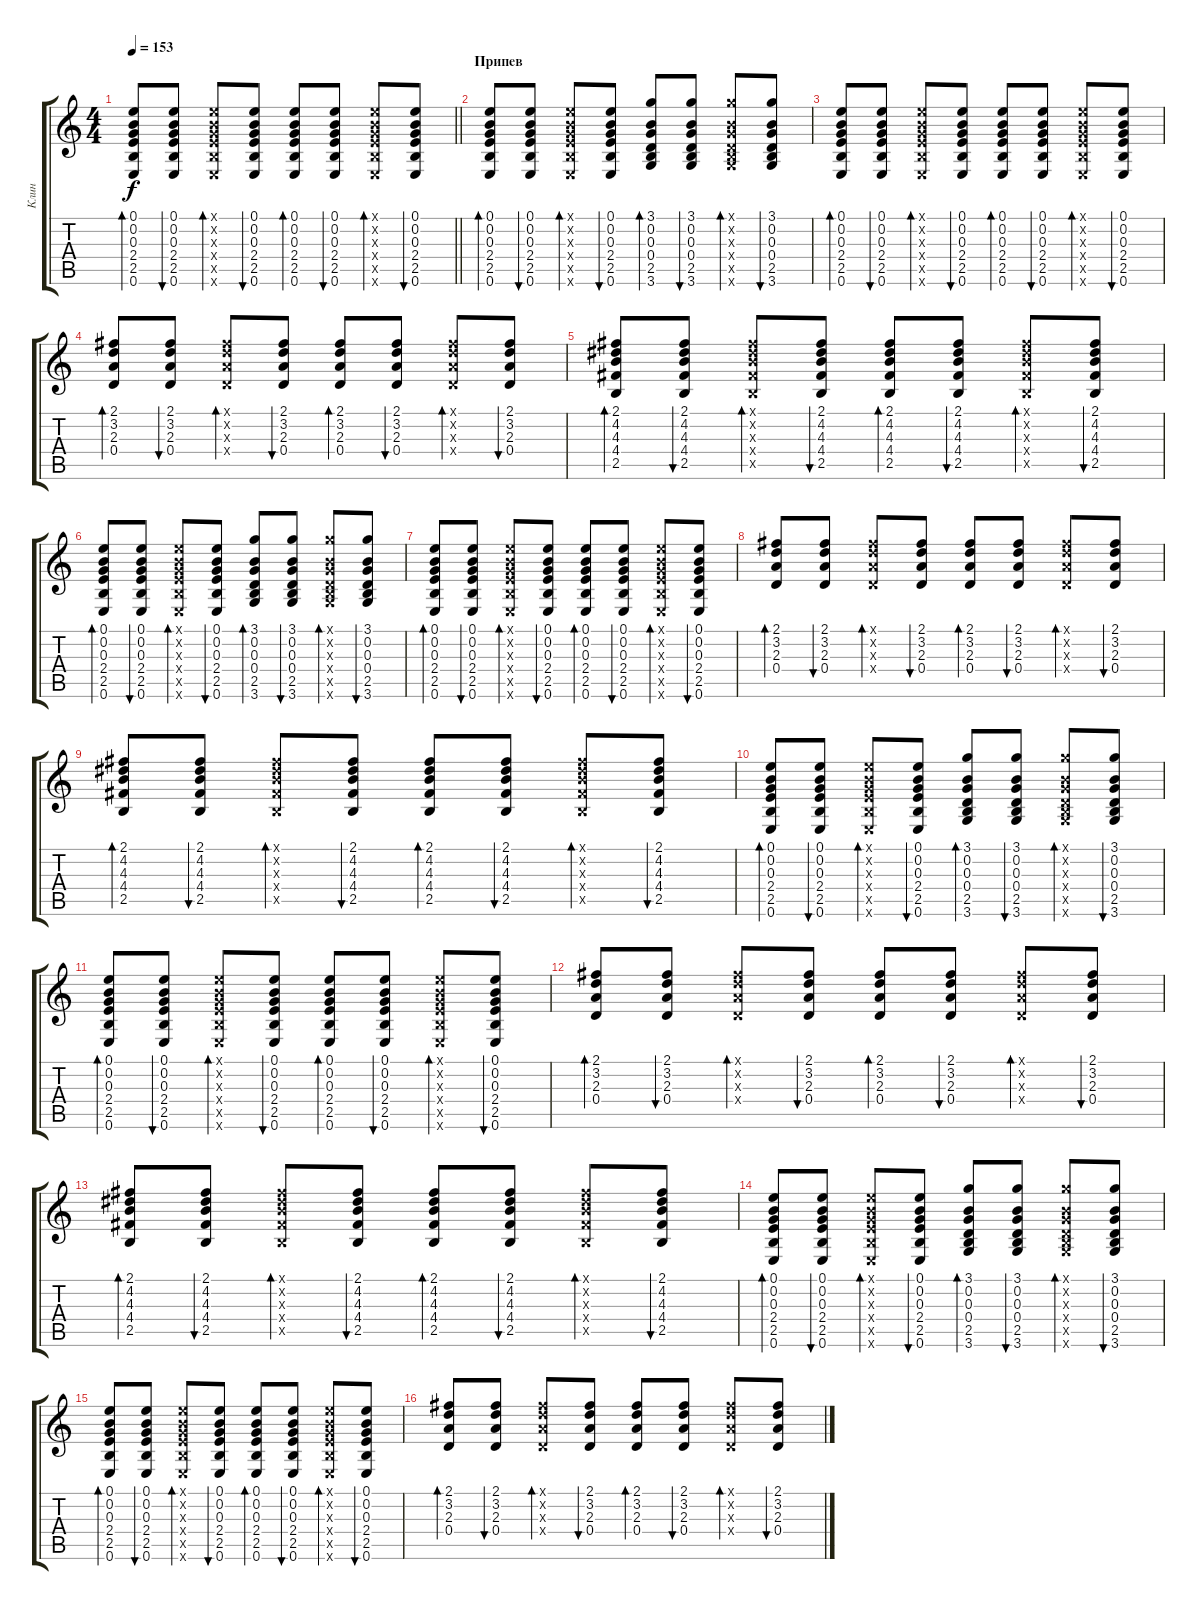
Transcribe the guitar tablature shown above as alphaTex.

\track ("Клин" "Клин") {instrument electricguitarclean}
\staff {score tabs}
\tuning (E4 B3 G3 D3 A2 E2) {hide}
\ts (4 4)
\tempo 153
\clef g2
\barLineRight lightlight
\ks c
(0.1 0.2 0.3 2.4 2.5 0.6).8{bd 30 dy f} (0.1 0.2 0.3 2.4 2.5 0.6).8{bu 30} (0.1{x} 0.2{x} 0.3{x} 2.4{x} 2.5{x} 0.6{x}).8{bd 30} (0.1 0.2 0.3 2.4 2.5 0.6).8{bu 30} (0.1 0.2 0.3 2.4 2.5 0.6).8{bd 30} (0.1 0.2 0.3 2.4 2.5 0.6).8{bu 30} (0.1{x} 0.2{x} 0.3{x} 2.4{x} 2.5{x} 0.6{x}).8{bd 30} (0.1 0.2 0.3 2.4 2.5 0.6).8{bu 30} |
\section ("" "Припев")
(0.1 0.2 0.3 2.4 2.5 0.6).8{bd 30} (0.1 0.2 0.3 2.4 2.5 0.6).8{bu 30} (0.1{x} 0.2{x} 0.3{x} 2.4{x} 2.5{x} 0.6{x}).8{bd 30} (0.1 0.2 0.3 2.4 2.5 0.6).8{bu 30} (3.1 0.2 0.3 0.4 2.5 3.6).8{bd 30} (3.1 0.2 0.3 0.4 2.5 3.6).8{bu 30} (3.1{x} 0.2{x} 0.3{x} 0.4{x} 2.5{x} 3.6{x}).8{bd 30} (3.1 0.2 0.3 0.4 2.5 3.6).8{bu 30} |
(0.1 0.2 0.3 2.4 2.5 0.6).8{bd 30} (0.1 0.2 0.3 2.4 2.5 0.6).8{bu 30} (0.1{x} 0.2{x} 0.3{x} 2.4{x} 2.5{x} 0.6{x}).8{bd 30} (0.1 0.2 0.3 2.4 2.5 0.6).8{bu 30} (0.1 0.2 0.3 2.4 2.5 0.6).8{bd 30} (0.1 0.2 0.3 2.4 2.5 0.6).8{bu 30} (0.1{x} 0.2{x} 0.3{x} 2.4{x} 2.5{x} 0.6{x}).8{bd 30} (0.1 0.2 0.3 2.4 2.5 0.6).8{bu 30} |
(2.1 3.2 2.3 0.4).8{bd 30} (2.1 3.2 2.3 0.4).8{bu 30} (2.1{x} 3.2{x} 2.3{x} 0.4{x}).8{bd 30} (2.1 3.2 2.3 0.4).8{bu 30} (2.1 3.2 2.3 0.4).8{bd 30} (2.1 3.2 2.3 0.4).8{bu 30} (2.1{x} 3.2{x} 2.3{x} 0.4{x}).8{bd 30} (2.1 3.2 2.3 0.4).8{bu 30} |
(2.1 4.2 4.3 4.4 2.5).8{bd 30} (2.1 4.2 4.3 4.4 2.5).8{bu 30} (2.1{x} 4.2{x} 4.3{x} 4.4{x} 2.5{x}).8{bd 30} (2.1 4.2 4.3 4.4 2.5).8{bu 30} (2.1 4.2 4.3 4.4 2.5).8{bd 30} (2.1 4.2 4.3 4.4 2.5).8{bu 30} (2.1{x} 4.2{x} 4.3{x} 4.4{x} 2.5{x}).8{bd 30} (2.1 4.2 4.3 4.4 2.5).8{bu 30} |
(0.1 0.2 0.3 2.4 2.5 0.6).8{bd 30} (0.1 0.2 0.3 2.4 2.5 0.6).8{bu 30} (0.1{x} 0.2{x} 0.3{x} 2.4{x} 2.5{x} 0.6{x}).8{bd 30} (0.1 0.2 0.3 2.4 2.5 0.6).8{bu 30} (3.1 0.2 0.3 0.4 2.5 3.6).8{bd 30} (3.1 0.2 0.3 0.4 2.5 3.6).8{bu 30} (3.1{x} 0.2{x} 0.3{x} 0.4{x} 2.5{x} 3.6{x}).8{bd 30} (3.1 0.2 0.3 0.4 2.5 3.6).8{bu 30} |
(0.1 0.2 0.3 2.4 2.5 0.6).8{bd 30} (0.1 0.2 0.3 2.4 2.5 0.6).8{bu 30} (0.1{x} 0.2{x} 0.3{x} 2.4{x} 2.5{x} 0.6{x}).8{bd 30} (0.1 0.2 0.3 2.4 2.5 0.6).8{bu 30} (0.1 0.2 0.3 2.4 2.5 0.6).8{bd 30} (0.1 0.2 0.3 2.4 2.5 0.6).8{bu 30} (0.1{x} 0.2{x} 0.3{x} 2.4{x} 2.5{x} 0.6{x}).8{bd 30} (0.1 0.2 0.3 2.4 2.5 0.6).8{bu 30} |
(2.1 3.2 2.3 0.4).8{bd 30} (2.1 3.2 2.3 0.4).8{bu 30} (2.1{x} 3.2{x} 2.3{x} 0.4{x}).8{bd 30} (2.1 3.2 2.3 0.4).8{bu 30} (2.1 3.2 2.3 0.4).8{bd 30} (2.1 3.2 2.3 0.4).8{bu 30} (2.1{x} 3.2{x} 2.3{x} 0.4{x}).8{bd 30} (2.1 3.2 2.3 0.4).8{bu 30} |
(2.1 4.2 4.3 4.4 2.5).8{bd 30} (2.1 4.2 4.3 4.4 2.5).8{bu 30} (2.1{x} 4.2{x} 4.3{x} 4.4{x} 2.5{x}).8{bd 30} (2.1 4.2 4.3 4.4 2.5).8{bu 30} (2.1 4.2 4.3 4.4 2.5).8{bd 30} (2.1 4.2 4.3 4.4 2.5).8{bu 30} (2.1{x} 4.2{x} 4.3{x} 4.4{x} 2.5{x}).8{bd 30} (2.1 4.2 4.3 4.4 2.5).8{bu 30} |
(0.1 0.2 0.3 2.4 2.5 0.6).8{bd 30} (0.1 0.2 0.3 2.4 2.5 0.6).8{bu 30} (0.1{x} 0.2{x} 0.3{x} 2.4{x} 2.5{x} 0.6{x}).8{bd 30} (0.1 0.2 0.3 2.4 2.5 0.6).8{bu 30} (3.1 0.2 0.3 0.4 2.5 3.6).8{bd 30} (3.1 0.2 0.3 0.4 2.5 3.6).8{bu 30} (3.1{x} 0.2{x} 0.3{x} 0.4{x} 2.5{x} 3.6{x}).8{bd 30} (3.1 0.2 0.3 0.4 2.5 3.6).8{bu 30} |
(0.1 0.2 0.3 2.4 2.5 0.6).8{bd 30} (0.1 0.2 0.3 2.4 2.5 0.6).8{bu 30} (0.1{x} 0.2{x} 0.3{x} 2.4{x} 2.5{x} 0.6{x}).8{bd 30} (0.1 0.2 0.3 2.4 2.5 0.6).8{bu 30} (0.1 0.2 0.3 2.4 2.5 0.6).8{bd 30} (0.1 0.2 0.3 2.4 2.5 0.6).8{bu 30} (0.1{x} 0.2{x} 0.3{x} 2.4{x} 2.5{x} 0.6{x}).8{bd 30} (0.1 0.2 0.3 2.4 2.5 0.6).8{bu 30} |
(2.1 3.2 2.3 0.4).8{bd 30} (2.1 3.2 2.3 0.4).8{bu 30} (2.1{x} 3.2{x} 2.3{x} 0.4{x}).8{bd 30} (2.1 3.2 2.3 0.4).8{bu 30} (2.1 3.2 2.3 0.4).8{bd 30} (2.1 3.2 2.3 0.4).8{bu 30} (2.1{x} 3.2{x} 2.3{x} 0.4{x}).8{bd 30} (2.1 3.2 2.3 0.4).8{bu 30} |
(2.1 4.2 4.3 4.4 2.5).8{bd 30} (2.1 4.2 4.3 4.4 2.5).8{bu 30} (2.1{x} 4.2{x} 4.3{x} 4.4{x} 2.5{x}).8{bd 30} (2.1 4.2 4.3 4.4 2.5).8{bu 30} (2.1 4.2 4.3 4.4 2.5).8{bd 30} (2.1 4.2 4.3 4.4 2.5).8{bu 30} (2.1{x} 4.2{x} 4.3{x} 4.4{x} 2.5{x}).8{bd 30} (2.1 4.2 4.3 4.4 2.5).8{bu 30} |
(0.1 0.2 0.3 2.4 2.5 0.6).8{bd 30} (0.1 0.2 0.3 2.4 2.5 0.6).8{bu 30} (0.1{x} 0.2{x} 0.3{x} 2.4{x} 2.5{x} 0.6{x}).8{bd 30} (0.1 0.2 0.3 2.4 2.5 0.6).8{bu 30} (3.1 0.2 0.3 0.4 2.5 3.6).8{bd 30} (3.1 0.2 0.3 0.4 2.5 3.6).8{bu 30} (3.1{x} 0.2{x} 0.3{x} 0.4{x} 2.5{x} 3.6{x}).8{bd 30} (3.1 0.2 0.3 0.4 2.5 3.6).8{bu 30} |
(0.1 0.2 0.3 2.4 2.5 0.6).8{bd 30} (0.1 0.2 0.3 2.4 2.5 0.6).8{bu 30} (0.1{x} 0.2{x} 0.3{x} 2.4{x} 2.5{x} 0.6{x}).8{bd 30} (0.1 0.2 0.3 2.4 2.5 0.6).8{bu 30} (0.1 0.2 0.3 2.4 2.5 0.6).8{bd 30} (0.1 0.2 0.3 2.4 2.5 0.6).8{bu 30} (0.1{x} 0.2{x} 0.3{x} 2.4{x} 2.5{x} 0.6{x}).8{bd 30} (0.1 0.2 0.3 2.4 2.5 0.6).8{bu 30} |
(2.1 3.2 2.3 0.4).8{bd 30} (2.1 3.2 2.3 0.4).8{bu 30} (2.1{x} 3.2{x} 2.3{x} 0.4{x}).8{bd 30} (2.1 3.2 2.3 0.4).8{bu 30} (2.1 3.2 2.3 0.4).8{bd 30} (2.1 3.2 2.3 0.4).8{bu 30} (2.1{x} 3.2{x} 2.3{x} 0.4{x}).8{bd 30} (2.1 3.2 2.3 0.4).8{bu 30}
